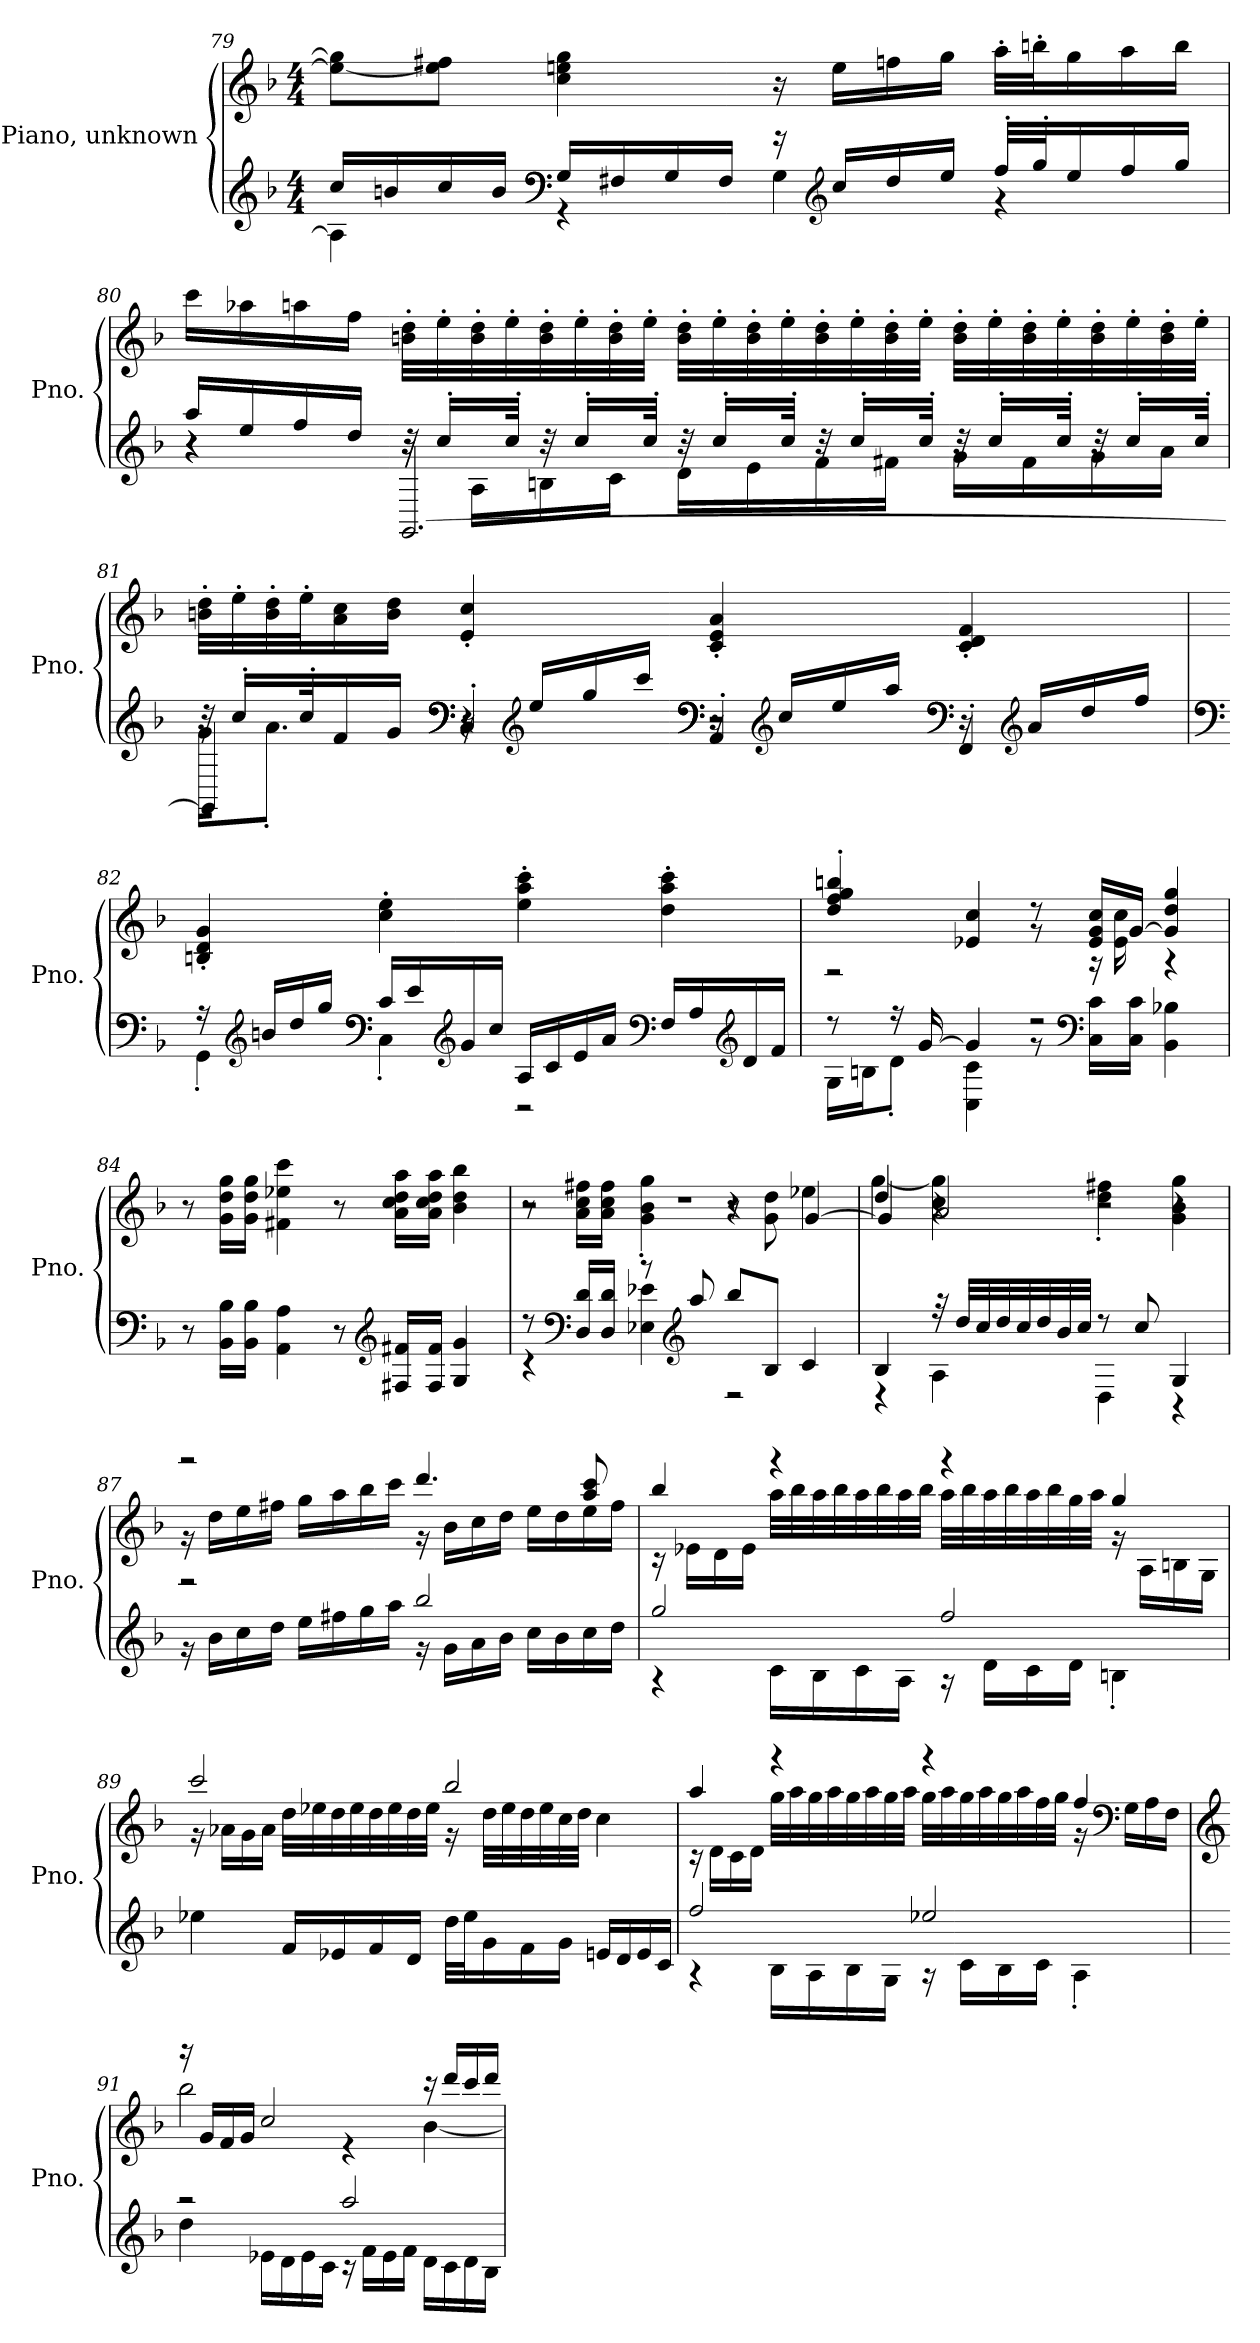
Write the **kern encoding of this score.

**kern	**kern
*part1	*part1
*staff2	*staff1
*I"Piano, unknown	*
*I'Pno.	*
!!LO:LB:g=z
*clefG2	*clefG2
*k[b-]	*k[b-]
*M4/4	*M4/4
=79	=79
*^	*
16cc/LL	4A-\]	8ee-\_ 8gg\]L
16bn/	.	.
16cc/	.	8ee-\] 8ff#X\J
16b/JJ	.	.
*clefF4	*	*
16G/LL	4r	4cc\ 4een\ 4gg\
16F#X/	.	.
16G/	.	.
16F#/JJ	.	.
16r	4G\	16r
*clefG2	*	*
16cc/LL	.	16ee\LL
16dd/	.	16ffn\
16ee/JJ	.	16gg\JJ
32ff'/LLL	4r	32aa'\LLL
32gg'/J	.	32bbn'\J
16ee/	.	16gg\
16ff/	.	16aa\
16gg/JJ	.	16bb\JJ
!!LO:LB:g=z
=80	=80	=80
*	*^	*
16aa/LL	4r	4r	16ccc\LL
16ee/	.	.	16aa-X\
16ff/	.	.	16aan\
16dd/JJ	.	.	16ff\JJ
32r	16r	[2.GG/	32bn\' 32dd\'LLL
16cc'/LL	.	.	32ee'\
.	16A\LL	.	32b\' 32dd\'
32cc'/JJk	.	.	32ee'\
32r	16Bn\	.	32b\' 32dd\'
16cc'/LL	.	.	32ee'\
.	16c\JJ	.	32b\' 32dd\'
32cc'/JJk	.	.	32ee'\JJJ
32r	16d\LL	.	32b\' 32dd\'LLL
16cc'/LL	.	.	32ee'\
.	16e\	.	32b\' 32dd\'
32cc'/JJk	.	.	32ee'\
32r	16f\	.	32b\' 32dd\'
16cc'/LL	.	.	32ee'\
.	16f#X\JJ	.	32b\' 32dd\'
32cc'/JJk	.	.	32ee'\JJJ
32r	16g\LL	.	32b\' 32dd\'LLL
16cc'/LL	.	.	32ee'\
.	16f#\	.	32b\' 32dd\'
32cc'/JJk	.	.	32ee'\
32r	16g\	.	32b\' 32dd\'
16cc'/LL	.	.	32ee'\
.	16a\JJ	.	32b\' 32dd\'
32cc'/JJk	.	.	32ee'\JJJ
!!LO:LB:g=z
=81	=81	=81	=81
32r	16g\KL	4GG/]	32bn\' 32dd\'LLL
16cc'/LL	.	.	32ee'\
.	8.a'\J	.	32b\' 32dd\'
32cc'/K	.	.	32ee'\J
16f/	.	.	16a\ 16cc\
16g/JJ	.	.	16b\ 16dd\JJ
*clefF4	*	*	*
16r	4r	4C'/	4e/' 4cc/'
*clefG2	*	*	*
16ee/LL	.	.	.
16gg/	.	.	.
16ccc/JJ	.	.	.
*clefF4	*	*	*
16r	2r	4AA'/	4c/' 4e/' 4a/'
*clefG2	*	*	*
16cc/LL	.	.	.
16ee/	.	.	.
16aa/JJ	.	.	.
*clefF4	*	*	*
16r	.	4FF'/	4c/' 4d/' 4f/'
*clefG2	*	*	*
16a/LL	.	.	.
16dd/	.	.	.
16ff/JJ	.	.	.
*v	*v	*v	*
!!LO:LB:g=z
=82	=82
*clefF4	*
*^	*
16r	4GG'\	4Bn/' 4d/' 4g/'
*clefG2	*	*
16bn/LL	.	.
16dd/	.	.
16gg/JJ	.	.
*clefF4	*	*
16c/LL	4C'\	4cc\' 4ee\'
16e/	.	.
*clefG2	*	*
16g/	.	.
16cc/JJ	.	.
16A/LL	2r	4ee\' 4aa\' 4ccc\'
16c/	.	.
16e/	.	.
16a/JJ	.	.
*clefF4	*	*
16F/LL	.	4dd\' 4aa\' 4ccc\'
16A/	.	.
*clefG2	*	*
16d/	.	.
16f/JJ	.	.
=83	=83	=83
*	*	*^
8r	16G\LL	4dd/' 4ff/' 4gg/' 4bbn/'	2r
.	16Bn\J	.	.
16r	8d'\J	.	.
[16g/	.	.	.
4g/]	4C\ 4c\	4e-X/ 4cc/	.
2r	8r	8r	8r
*clefF4	*	*	*
.	16C\ 16c\LL	16e-/ 16g/ 16cc/LL	16r
.	16C\ 16c\JJ	[16g/JJ	16e-\ 16cc\
.	4BB-\ 4B-X\	4g/] 4dd/ 4gg/	4r
*v	*v	*	*
*	*v	*v
!!LO:PB:g=z
=84	=84
8r	8r
16BB-\ 16B-\LL	16g\ 16dd\ 16gg\LL
16BB-\ 16B-\JJ	16g\ 16dd\ 16gg\JJ
4AA\ 4A\	4f#X\ 4ee-X\ 4ccc\
8r	8r
*clefG2	*
16F#X/ 16f#X/LL	16a\ 16cc\ 16dd\ 16aa\LL
16F#/ 16f#/JJ	16a\ 16cc\ 16dd\ 16aa\JJ
4G/ 4g/	4b-\ 4dd\ 4bb-\
=85	=85
*^	*^
*	*	*	*^
8r	4r	1r	8r	2r
*clefF4	*	*	*	*
16D/ 16d/LL	.	.	16a\ 16cc\ 16ff#X\LL	.
16D/ 16d/JJ	.	.	16a\ 16cc\ 16ff#\JJ	.
8r	4E-X\ 4e-X\	.	4g\' 4b-\' 4gg\'	.
*clefG2	*	*	*	*
8aa/	.	.	.	.
8bb-/L	2r	.	8r	4r
8B-/J	.	.	8g\ 8dd\	.
4c/	.	.	4ee-X\	[4g/
=86	=86	=86	=86	=86
4B-/	4r	4dd/	[4gg\	4g/]
32r	4A\	4r	4cc\ 4gg\]	2a/
32dd/LLL	.	.	.	.
32cc/	.	.	.	.
32dd/	.	.	.	.
32cc/	.	.	.	.
32dd/	.	.	.	.
32b-/	.	.	.	.
32cc/JJJ	.	.	.	.
8r	4D\	2r	4dd\' 4ff#X\'	.
8cc/	.	.	.	.
4G/	4r	.	4g\ 4b-\ 4gg\	4r
*	*	*	*v	*v
!!LO:LB:g=z
=87	=87	=87	=87
2r	16r	2r	16r
.	16b-\LL	.	16dd\LL
.	16cc\	.	16ee\
.	16dd\JJ	.	16ff#X\JJ
.	16ee\LL	.	16gg\LL
.	16ff#X\	.	16aa\
.	16gg\	.	16bb-\
.	16aa\JJ	.	16ccc\JJ
2bb-/	16r	4.ddd/	16r
.	16g\LL	.	16b-\LL
.	16a\	.	16cc\
.	16b-\JJ	.	16dd\JJ
.	16cc\LL	.	16ee\LL
.	16b-\	.	16dd\
.	16cc\	8aa/ 8ccc/	16ee\
.	16dd\JJ	.	16ff#\JJ
!!LO:LB:g=z	!!
=88	=88	=88	=88
2gg/	4r	4bb-/	16r
.	.	.	16e-X\LL
.	.	.	16d\
.	.	.	16e-\JJ
.	16c\LL	4r	32aa\LLL
.	.	.	32bb-\
.	16B-\	.	32aa\
.	.	.	32bb-\
.	16c\	.	32aa\
.	.	.	32bb-\
.	16A\JJ	.	32aa\
.	.	.	32bb-\JJJ
2ff/	16r	4r	32aa\LLL
.	.	.	32bb-\
.	16d\LL	.	32aa\
.	.	.	32bb-\
.	16c\	.	32aa\
.	.	.	32bb-\
.	16d\JJ	.	32gg\
.	.	.	32aa\JJJ
.	4Bn'\	4gg/	16r
.	.	.	16A\LL
.	.	.	16Bn\
.	.	.	16G\JJ
*v	*v	*	*
!!LO:LB:g=z	!!
=89	=89	=89
4ee-X\	2ccc/	16r
.	.	16a-X\LL
.	.	16g\
.	.	16a-\JJ
16f/LL	.	32dd\LLL
.	.	32ee-X\
16e-X/	.	32dd\
.	.	32ee-\
16f/	.	32dd\
.	.	32ee-\
16d/JJ	.	32dd\
.	.	32ee-\JJJ
32dd\LLL	2bb-/	16r
32ee-\J	.	.
16g\	.	32dd\LLL
.	.	32ee-\
16f\	.	32dd\
.	.	32ee-\
16g\JJ	.	32cc\
.	.	32dd\JJJ
16en/LL	.	4cc\
16d/	.	.
16e/	.	.
16c/JJ	.	.
!!LO:LB:g=z	!!
=90	=90	=90
*^	*	*
2ff/	4r	4aa/	16r
.	.	.	16d\LL
.	.	.	16c\
.	.	.	16d\JJ
.	16B-\LL	4r	32gg\LLL
.	.	.	32aa\
.	16A\	.	32gg\
.	.	.	32aa\
.	16B-\	.	32gg\
.	.	.	32aa\
.	16G\JJ	.	32gg\
.	.	.	32aa\JJJ
2ee-X/	16r	4r	32gg\LLL
.	.	.	32aa\
.	16c\LL	.	32gg\
.	.	.	32aa\
.	16B-\	.	32gg\
.	.	.	32aa\
.	16c\JJ	.	32ff\
.	.	.	32gg\JJJ
.	4A'\	4ff/	16r
*	*	*clefF4	*
.	.	.	16G\LL
.	.	.	16A\
.	.	.	16F\JJ
=91	=91	=91	=91
*	*	*clefG2	*
2r	4dd\	16r	2bb-\
.	.	16g/LL	.
.	.	16f/	.
.	.	16g/JJ	.
.	16e-X\LL	2cc/	.
.	16d\	.	.
.	16e-\	.	.
.	16c\JJ	.	.
2aa/	16r	.	4r
.	16f\LL	.	.
.	16e-\	.	.
.	16f\JJ	.	.
.	16d\LL	16r	[4b-\
.	16c\	16ddd/LL	.
.	16d\	16ccc/	.
.	16B-\JJ	16ddd/JJ	.
*v	*v	*	*
*	*v	*v
=	=
*-	*-
